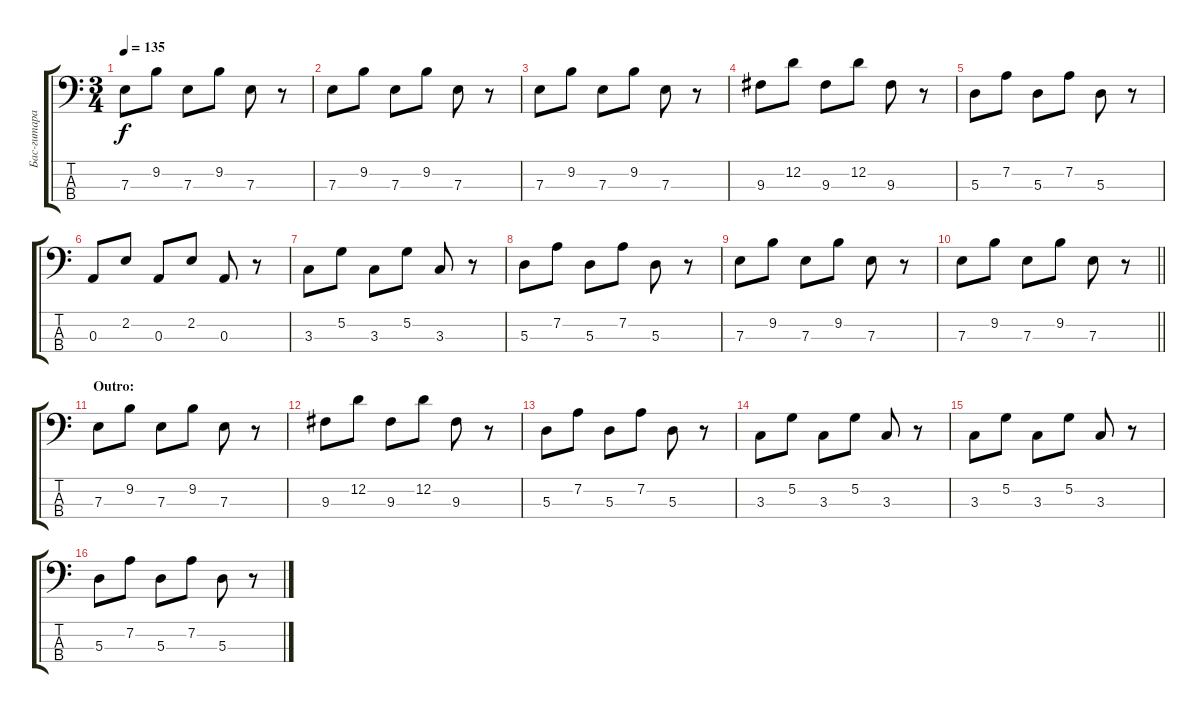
\track ("Бас-гитара" "Бас-гитара") {instrument electricbasspick}
\staff {score tabs}
\tuning (G2 D2 A1 E1) {hide}
\ts (3 4)
\tempo 135
\clef f4
\ks c
7.3.8{dy f} 9.2.8 7.3.8 9.2.8 7.3.8 r.8 |
7.3.8 9.2.8 7.3.8 9.2.8 7.3.8 r.8 |
7.3.8 9.2.8 7.3.8 9.2.8 7.3.8 r.8 |
9.3.8 12.2.8 9.3.8 12.2.8 9.3.8 r.8 |
5.3.8 7.2.8 5.3.8 7.2.8 5.3.8 r.8 |
0.3.8 2.2.8 0.3.8 2.2.8 0.3.8 r.8 |
3.3.8 5.2.8 3.3.8 5.2.8 3.3.8 r.8 |
5.3.8 7.2.8 5.3.8 7.2.8 5.3.8 r.8 |
7.3.8 9.2.8 7.3.8 9.2.8 7.3.8 r.8 |
\barLineRight lightlight
7.3.8 9.2.8 7.3.8 9.2.8 7.3.8 r.8 |
\section ("" "Outro:")
7.3.8 9.2.8 7.3.8 9.2.8 7.3.8 r.8 |
9.3.8 12.2.8 9.3.8 12.2.8 9.3.8 r.8 |
5.3.8 7.2.8 5.3.8 7.2.8 5.3.8 r.8 |
3.3.8 5.2.8 3.3.8 5.2.8 3.3.8 r.8 |
3.3.8 5.2.8 3.3.8 5.2.8 3.3.8 r.8 |
5.3.8 7.2.8 5.3.8 7.2.8 5.3.8 r.8
